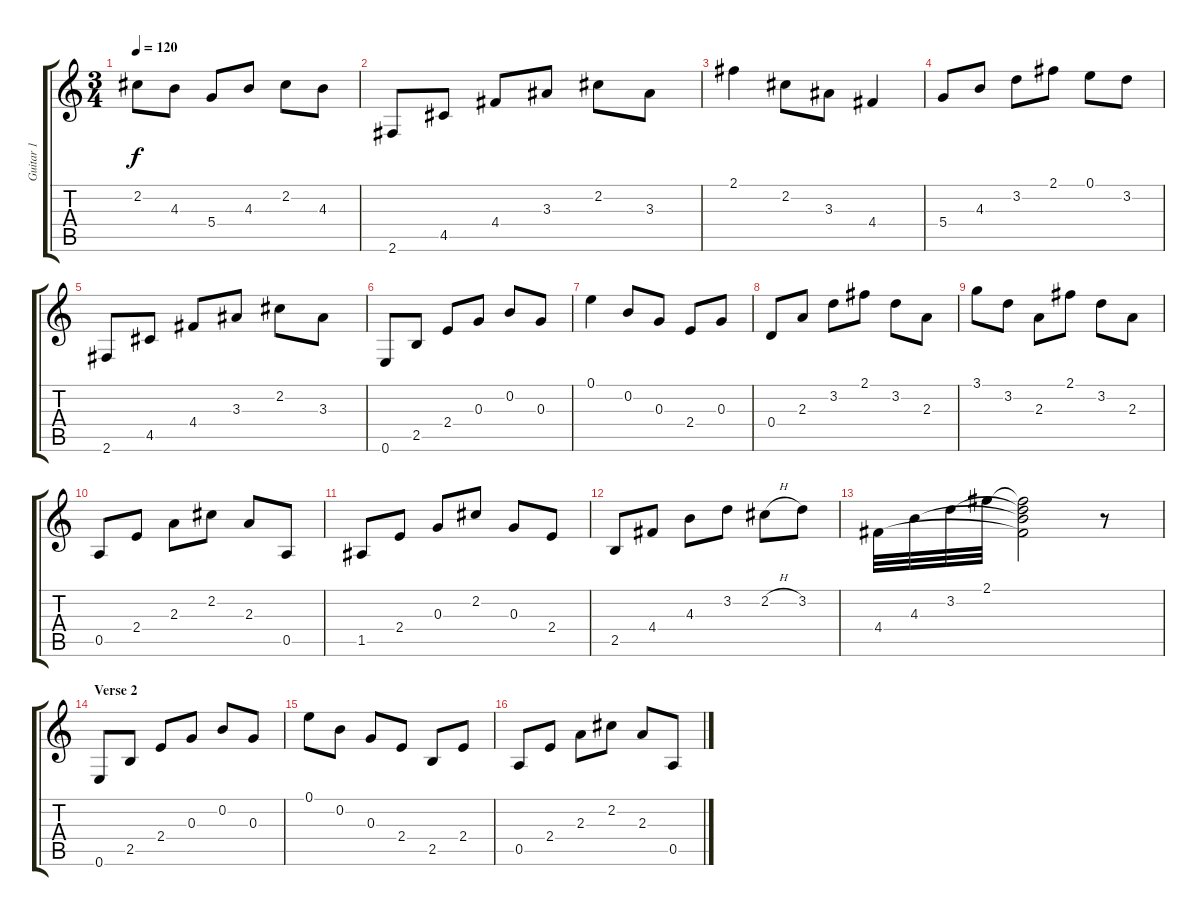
\track ("Guitar 1" "Guitar 1") {instrument electricguitarjazz}
\staff {score tabs}
\tuning (E4 B3 G3 D3 A2 E2) {hide}
\ts (3 4)
\tempo 120
\clef g2
\ks c
2.2.8{dy f} 4.3.8 5.4.8 4.3.8 2.2.8 4.3.8 |
2.6.8 4.5.8 4.4.8 3.3.8 2.2.8 3.3.8 |
2.1.4 2.2.8 3.3.8 4.4.4 |
5.4.8 4.3.8 3.2.8 2.1.8 0.1.8 3.2.8 |
2.6.8 4.5.8 4.4.8 3.3.8 2.2.8 3.3.8 |
0.6.8 2.5.8 2.4.8 0.3.8 0.2.8 0.3.8 |
0.1.4 0.2.8 0.3.8 2.4.8 0.3.8 |
0.4.8 2.3.8 3.2.8 2.1.8 3.2.8 2.3.8 |
3.1.8 3.2.8 2.3.8 2.1.8 3.2.8 2.3.8 |
0.5.8 2.4.8 2.3.8 2.2.8 2.3.8 0.5.8 |
1.5.8 2.4.8 0.3.8 2.2.8 0.3.8 2.4.8 |
2.5.8 4.4.8 4.3.8 3.2.8 2.2{h}.8 3.2.8 |
4.4.32 4.3.32 3.2.32 2.1.32 (2.1{t} 3.2{t} 4.3{t} 4.4{t}).2 r.8 |
\section ("" "Verse 2")
0.6.8 2.5.8 2.4.8 0.3.8 0.2.8 0.3.8 |
0.1.8 0.2.8 0.3.8 2.4.8 2.5.8 2.4.8 |
0.5.8 2.4.8 2.3.8 2.2.8 2.3.8 0.5.8
